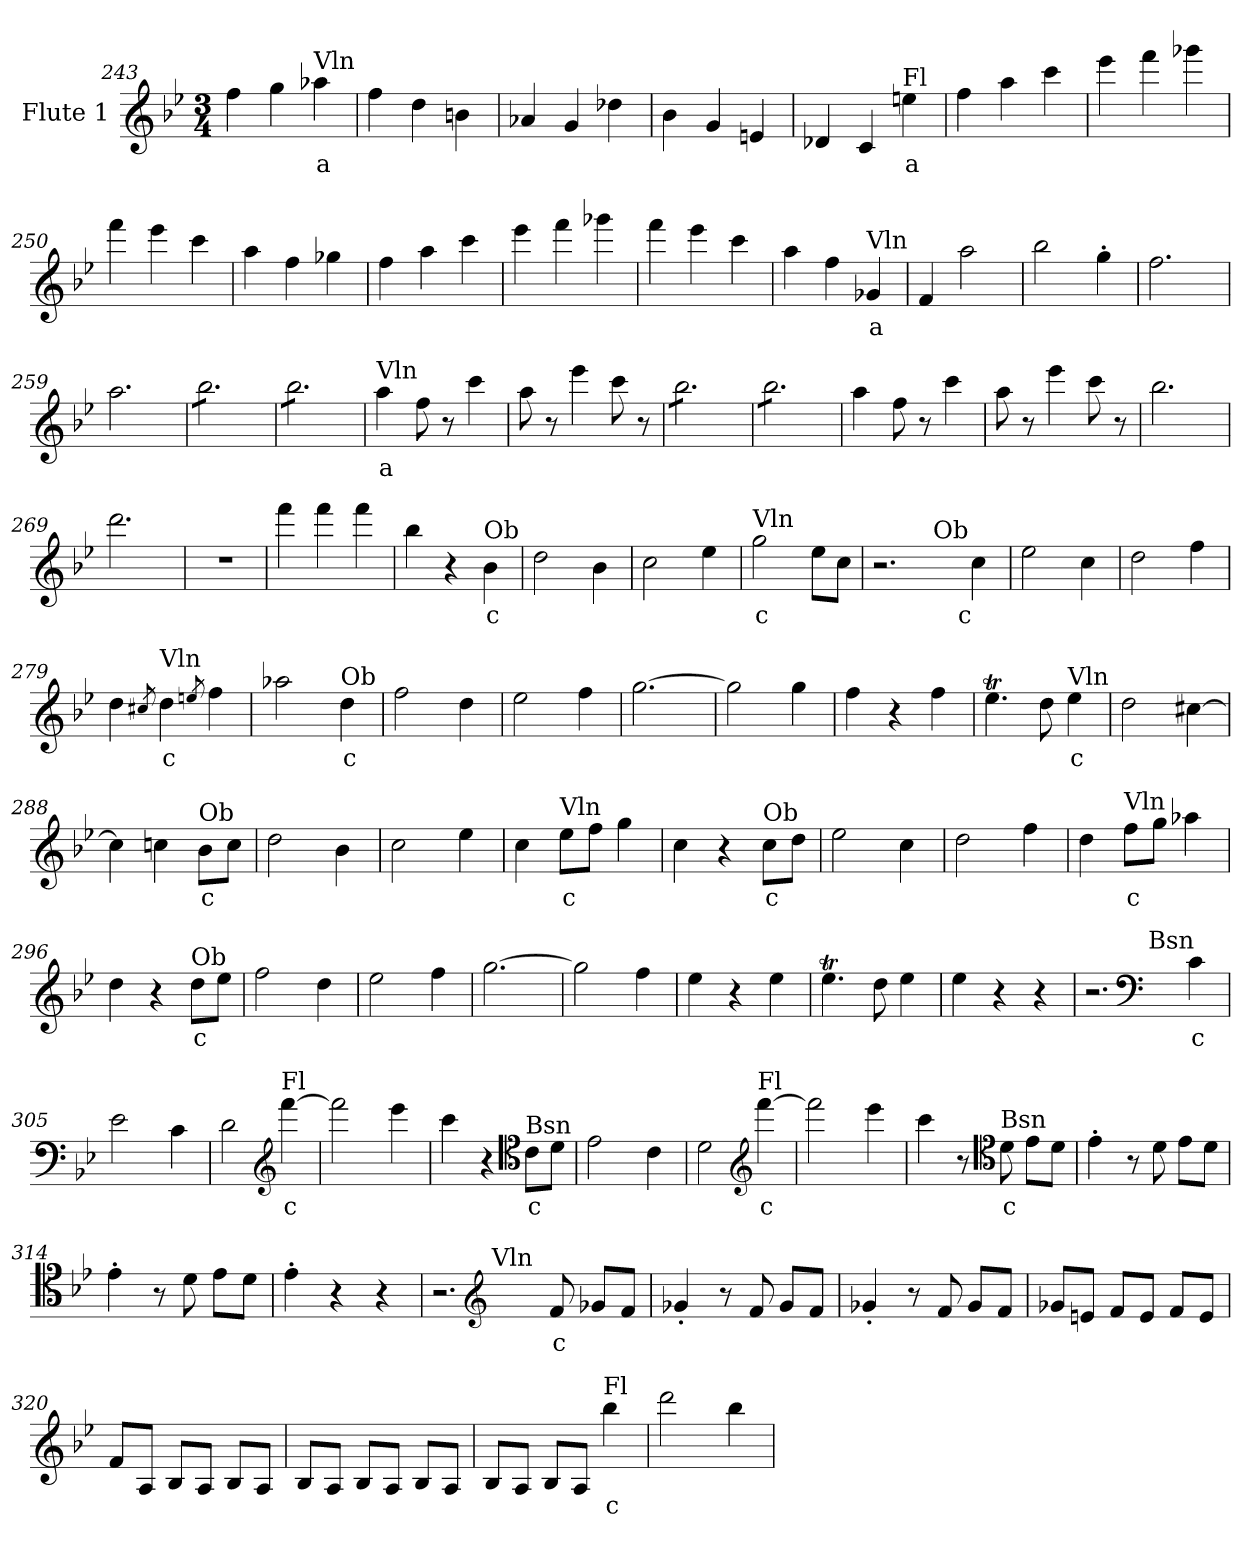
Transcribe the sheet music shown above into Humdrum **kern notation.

**kern	**text
*part1	*part1
*staff1	*staff1
*I"Flute 1	*
*I'Fl 1	*
*clefG2	*
*k[b-e-]	*
*M3/4	*
=243	=243
4ff	.
4gg	.
!LO:TX:a:t=Vln	!
!	!LO:LY:b:color=#FF0000
4aa-X	a
=244	=244
4ff	.
4dd	.
4bn	.
=245	=245
4a-X	.
4g	.
4dd-X	.
=246	=246
4b-	.
4g	.
4en	.
!!LO:PB:g=z
=247	=247
4d-X	.
4c	.
!LO:TX:a:t=Fl	!
!	!LO:LY:b:color=#FF0000
4een	a
=248	=248
4ff	.
4aa	.
4ccc	.
=249	=249
4eee-	.
4fff	.
4ggg-X	.
=250	=250
4fff	.
4eee-	.
4ccc	.
=251	=251
4aa	.
4ff	.
4gg-X	.
=252	=252
4ff	.
4aa	.
4ccc	.
=253	=253
4eee-	.
4fff	.
4ggg-X	.
=254	=254
4fff	.
4eee-	.
4ccc	.
=255	=255
4aa	.
4ff	.
!LO:TX:a:t=Vln	!
!	!LO:LY:b:color=#FF0000
4g-X	a
=256	=256
4f	.
2aa\	.
!!LO:PB:g=z
=257	=257
2bb-\	.
4gg'	.
=258	=258
2.ff	.
=259	=259
2.aa\	.
=260	=260
*tremolo	*
8bb-\L	.
8bb-\	.
8bb-\	.
8bb-\	.
8bb-\	.
8bb-\J	.
=261	=261
8bb-\L	.
8bb-\	.
8bb-\	.
8bb-\	.
8bb-\	.
8bb-\J	.
*Xtremolo	*
=262	=262
!LO:TX:a:t=Vln	!
!	!LO:LY:b:color=#FF0000
4aa	a
8ff	.
8r	.
4ccc	.
=263	=263
8aa	.
8r	.
4eee-	.
8ccc	.
8r	.
=264	=264
*tremolo	*
8bb-\L	.
8bb-\	.
8bb-\	.
8bb-\	.
8bb-\	.
8bb-\J	.
=265	=265
8bb-\L	.
8bb-\	.
8bb-\	.
8bb-\	.
8bb-\	.
8bb-\J	.
*Xtremolo	*
=266	=266
4aa	.
8ff	.
8r	.
4ccc	.
!!LO:PB:g=z
=267	=267
8aa	.
8r	.
4eee-	.
8ccc	.
8r	.
=268	=268
2.bb-\	.
=269	=269
2.ddd\	.
=270	=270
2.r	.
=271	=271
4fff	.
4fff	.
4fff	.
=272	=272
*MM264	*
4bb-	.
4r	.
!LO:TX:a:t=Ob	!
!	!LO:LY:b:color=#FF0000
4b-	c
=273	=273
2dd	.
4b-	.
=274	=274
2cc	.
4ee-	.
=275	=275
!LO:TX:a:t=Vln	!
!	!LO:LY:b:color=#FF0000
2gg	c
8ee-\L	.
8cc\J	.
=276	=276
*^	*
2.r	2ryy	.
!	!LO:TX:a:t=Ob	!
.	2ryy	.
!	!	!LO:LY:b:color=#FF0000
4cc	.	c
*v	*v	*
=277	=277
2ee-	.
4cc	.
=278	=278
2dd	.
4ff	.
!!LO:PB:g=z
=279	=279
4dd	.
8qcc#X	.
!LO:TX:a:t=Vln	!
!	!LO:LY:b:color=#FF0000
4dd	c
8qeen	.
4ff	.
=280	=280
2aa-X	.
!LO:TX:a:t=Ob	!
!	!LO:LY:b:color=#FF0000
4dd	c
=281	=281
2ff	.
4dd	.
=282	=282
2ee-	.
4ff	.
=283	=283
[2.gg	.
=284	=284
2gg]	.
4gg	.
=285	=285
4ff	.
4r	.
4ff	.
=286	=286
4.ee-T	.
8dd	.
!LO:TX:a:t=Vln	!
!	!LO:LY:b:color=#FF0000
4ee-	c
=287	=287
2dd	.
[4cc#X	.
=288	=288
4cc#]	.
4ccn	.
!LO:TX:a:t=Ob	!
!	!LO:LY:b:color=#FF0000
8b-\L	c
8cc\J	.
=289	=289
2dd	.
4b-	.
!!LO:PB:g=z
=290	=290
2cc	.
4ee-	.
=291	=291
4cc	.
!LO:TX:a:t=Vln	!
!	!LO:LY:b:color=#FF0000
8ee-\L	c
8ff\J	.
4gg	.
=292	=292
4cc	.
4r	.
!LO:TX:a:t=Ob	!
!	!LO:LY:b:color=#FF0000
8cc\L	c
8dd\J	.
=293	=293
2ee-	.
4cc	.
=294	=294
2dd	.
4ff	.
=295	=295
4dd	.
!LO:TX:a:t=Vln	!
!	!LO:LY:b:color=#FF0000
8ff\L	c
8gg\J	.
4aa-X	.
=296	=296
4dd	.
4r	.
!LO:TX:a:t=Ob	!
!	!LO:LY:b:color=#FF0000
8dd\L	c
8ee-\J	.
=297	=297
2ff	.
4dd	.
=298	=298
2ee-	.
4ff	.
=299	=299
[2.gg	.
=300	=300
2gg]	.
4ff	.
=301	=301
4ee-	.
4r	.
4ee-	.
!!LO:PB:g=z
=302	=302
4.ee-T	.
8dd	.
4ee-	.
=303	=303
4ee-	.
4r	.
4r	.
=304	=304
*^	*
2.r	2ryy	.
*clefF4	*	*
!	!LO:TX:a:t=Bsn	!
.	2ryy	.
!	!	!LO:LY:b:color=#FF0000
4c	.	c
*v	*v	*
=305	=305
2e-	.
4c	.
=306	=306
2d	.
*clefG2	*
!LO:TX:a:t=Fl	!
!	!LO:LY:b:color=#FF0000
[4fff	c
=307	=307
2fff]	.
4eee-	.
=308	=308
4ccc	.
4r	.
*clefC4	*
!LO:TX:a:t=Bsn	!
!	!LO:LY:b:color=#FF0000
8c\L	c
8d\J	.
=309	=309
2e-	.
4c	.
=310	=310
2d	.
*clefG2	*
!LO:TX:a:t=Fl	!
!	!LO:LY:b:color=#FF0000
[4fff	c
=311	=311
2fff]	.
4eee-	.
=312	=312
4ccc	.
8r	.
*clefC4	*
!LO:TX:a:t=Bsn	!
!	!LO:LY:b:color=#FF0000
8d	c
8e-\L	.
8d\J	.
!!LO:PB:g=z
=313	=313
4e-'	.
8r	.
8d	.
8e-\L	.
8d\J	.
=314	=314
4e-'	.
8r	.
8d	.
8e-\L	.
8d\J	.
=315	=315
4e-'	.
4r	.
4r	.
=316	=316
*^	*
2.r	4.ryy	.
*clefG2	*	*
!	!LO:TX:a:t=Vln	!
.	2.ryy	.
!	!	!LO:LY:b:color=#FF0000
8f	.	c
8g-X/L	.	.
8f/J	.	.
*v	*v	*
=317	=317
4g-X'	.
8r	.
8f	.
8g-/L	.
8f/J	.
=318	=318
4g-X'	.
8r	.
8f	.
8g-/L	.
8f/J	.
=319	=319
8g-X/L	.
8en/J	.
8f/L	.
8e/J	.
8f/L	.
8e/J	.
=320	=320
8f/L	.
8A/J	.
8B-/L	.
8A/J	.
8B-/L	.
8A/J	.
!!LO:PB:g=z
=321	=321
8B-/L	.
8A/J	.
8B-/L	.
8A/J	.
8B-/L	.
8A/J	.
=322	=322
8B-/L	.
8A/J	.
8B-/L	.
8A/J	.
!LO:TX:a:t=Fl	!
!	!LO:LY:b:color=#FF0000
4bb-	c
=323	=323
2ddd	.
4bb-	.
=	=
*-	*-
